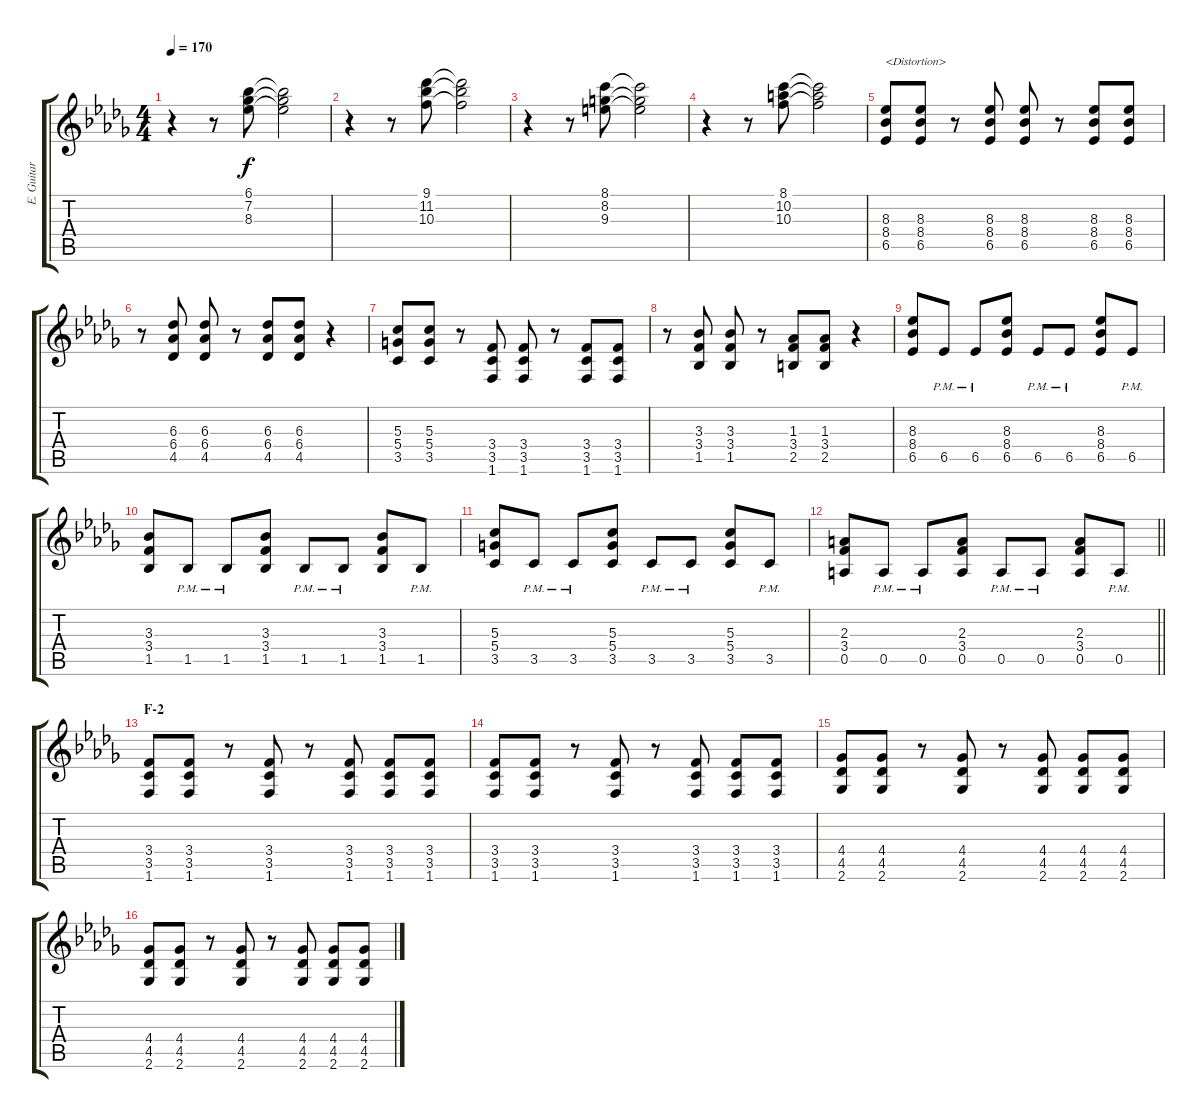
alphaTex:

\track ("E. Guitar II" "E. Guitar ") {instrument electricguitarclean}
\staff {score tabs}
\tuning (E4 B3 G3 D3 A2 E2) {hide}
\ts (4 4)
\tempo 170
\clef g2
\ks db
r.4{dy f} r.8 (6.1 7.2 8.3).8 (6.1{t} 7.2{t} 8.3{t}).2 |
r.4 r.8 (9.1 11.2 10.3).8 (9.1{t} 11.2{t} 10.3{t}).2 |
r.4 r.8 (8.1 8.2 9.3).8 (8.1{t} 8.2{t} 9.3{t}).2 |
r.4 r.8 (8.1 10.2 10.3).8 (8.1{t} 10.2{t} 10.3{t}).2 |
(8.3 8.4 6.5).8{txt "<Distortion>" instrument overdrivenguitar} (8.3 8.4 6.5).8 r.8 (8.3 8.4 6.5).8 (8.3 8.4 6.5).8 r.8 (8.3 8.4 6.5).8 (8.3 8.4 6.5).8 |
r.8 (6.3 6.4 4.5).8 (6.3 6.4 4.5).8 r.8 (6.3 6.4 4.5).8 (6.3 6.4 4.5).8 r.4 |
(5.3 5.4 3.5).8 (5.3 5.4 3.5).8 r.8 (3.4 3.5 1.6).8 (3.4 3.5 1.6).8 r.8 (3.4 3.5 1.6).8 (3.4 3.5 1.6).8 |
r.8 (3.3 3.4 1.5).8 (3.3 3.4 1.5).8 r.8 (1.3 3.4 2.5).8 (1.3 3.4 2.5).8 r.4 |
(8.3 8.4 6.5).8 6.5{pm}.8 6.5{pm}.8 (8.3 8.4 6.5).8 6.5{pm}.8 6.5{pm}.8 (8.3 8.4 6.5).8 6.5{pm}.8 |
(3.3 3.4 1.5).8 1.5{pm}.8 1.5{pm}.8 (3.3 3.4 1.5).8 1.5{pm}.8 1.5{pm}.8 (3.3 3.4 1.5).8 1.5{pm}.8 |
(5.3 5.4 3.5).8 3.5{pm}.8 3.5{pm}.8 (5.3 5.4 3.5).8 3.5{pm}.8 3.5{pm}.8 (5.3 5.4 3.5).8 3.5{pm}.8 |
\barLineRight lightlight
(2.3 3.4 0.5).8 0.5{pm}.8 0.5{pm}.8 (2.3 3.4 0.5).8 0.5{pm}.8 0.5{pm}.8 (2.3 3.4 0.5).8 0.5{pm}.8 |
\section ("" "F-2")
(3.4 3.5 1.6).8 (3.4 3.5 1.6).8 r.8 (3.4 3.5 1.6).8 r.8 (3.4 3.5 1.6).8 (3.4 3.5 1.6).8 (3.4 3.5 1.6).8 |
(3.4 3.5 1.6).8 (3.4 3.5 1.6).8 r.8 (3.4 3.5 1.6).8 r.8 (3.4 3.5 1.6).8 (3.4 3.5 1.6).8 (3.4 3.5 1.6).8 |
(4.4 4.5 2.6).8 (4.4 4.5 2.6).8 r.8 (4.4 4.5 2.6).8 r.8 (4.4 4.5 2.6).8 (4.4 4.5 2.6).8 (4.4 4.5 2.6).8 |
(4.4 4.5 2.6).8 (4.4 4.5 2.6).8 r.8 (4.4 4.5 2.6).8 r.8 (4.4 4.5 2.6).8 (4.4 4.5 2.6).8 (4.4 4.5 2.6).8
